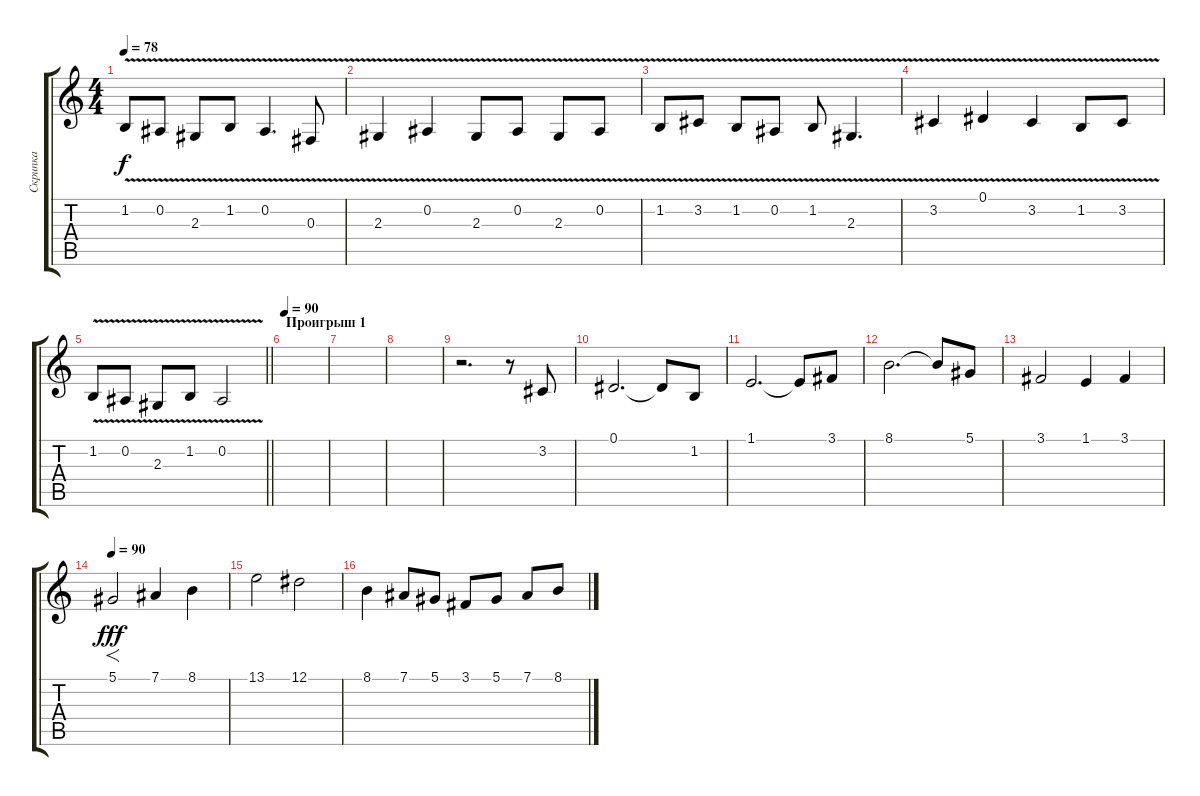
\track ("Скрипка" "Скрипка") {instrument violin}
\staff {score tabs}
\tuning (Eb4 Bb3 Gb3 Db3 Ab2 Eb2) {hide}
\ts (4 4)
\tempo 78
\clef g2
\ks c
1.2{v}.8{dy f} 0.2{v}.8 2.3{v}.8 1.2{v}.8 0.2{v}.4{d} 0.3{v}.8 |
2.3{v}.4 0.2{v}.4 2.3{v}.8 0.2{v}.8 2.3{v}.8 0.2{v}.8 |
1.2{v}.8 3.2{v}.8 1.2{v}.8 0.2{v}.8 1.2{v}.8 2.3{v}.4{d} |
3.2{v}.4 0.1{v}.4 3.2{v}.4 1.2{v}.8 3.2{v}.8 |
\barLineRight lightlight
1.2{v}.8 0.2{v}.8 2.3{v}.8 1.2{v}.8 0.2{v}.2 |
\section ("" "Проигрыш 1")
\tempo 90
|
|
|
r.2{d} r.8 3.2.8 |
0.1.2{d} 0.1{t}.8 1.2.8 |
1.1.2{d} 1.1{t}.8 3.1.8 |
8.1.2{d} 8.1{t}.8 5.1.8 |
3.1.2 1.1.4 3.1.4 |
\tempo 90
5.1.2{f dy fff} 7.1.4 8.1.4 |
13.1.2 12.1.2 |
8.1.4 7.1.8 5.1.8 3.1.8 5.1.8 7.1.8 8.1.8
